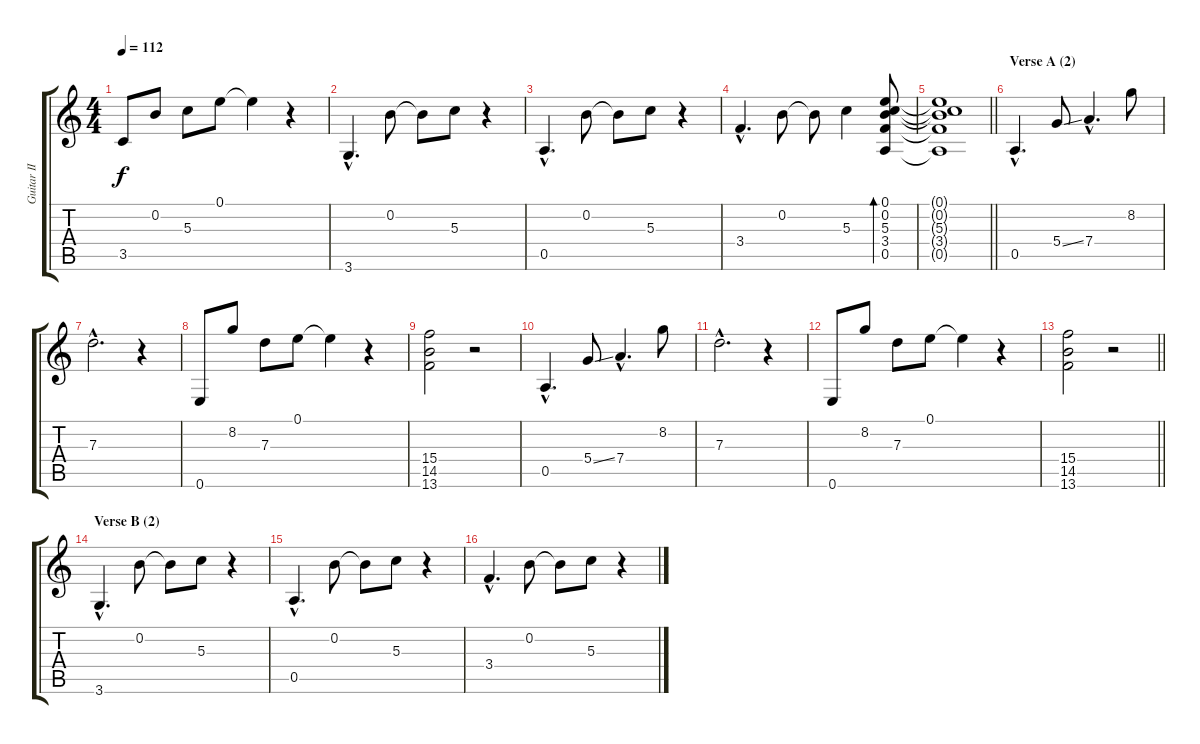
\track ("Guitar II" "Guitar II") {instrument overdrivenguitar}
\staff {score tabs}
\tuning (E4 B3 G3 D3 A2 E2) {hide}
\ts (4 4)
\tempo 112
\clef g2
\ks aminor
3.5.8{dy f} 0.2.8 5.3.8 0.1.8 0.1{t}.4 r.4 |
3.6{hac}.4{d} 0.2.8 0.2{t}.8 5.3.8 r.4 |
0.5{hac}.4{d} 0.2.8 0.2{t}.8 5.3.8 r.4 |
3.4{hac}.4{d} 0.2.8 0.2{t}.8 5.3.4 (0.1 0.2 5.3 3.4 0.5).8{bd 120} |
\barLineRight lightlight
(0.1{t} 0.2{t} 5.3{t} 3.4{t} 0.5{t}).1 |
\section ("" "Verse A (2)")
0.5{hac}.4{d} 5.4{ss}.8 7.4{hac}.4{d} 8.2.8 |
7.3{hac}.2{d} r.4 |
0.6.8 8.2.8 7.3.8 0.1.8 0.1{t}.4 r.4 |
(15.4 14.5 13.6).2 r.2 |
0.5{hac}.4{d} 5.4{ss}.8 7.4{hac}.4{d} 8.2.8 |
7.3{hac}.2{d} r.4 |
0.6.8 8.2.8 7.3.8 0.1.8 0.1{t}.4 r.4 |
\barLineRight lightlight
(15.4 14.5 13.6).2 r.2 |
\section ("" "Verse B (2)")
3.6{hac}.4{d} 0.2.8 0.2{t}.8 5.3.8 r.4 |
0.5{hac}.4{d} 0.2.8 0.2{t}.8 5.3.8 r.4 |
3.4{hac}.4{d} 0.2.8 0.2{t}.8 5.3.8 r.4
